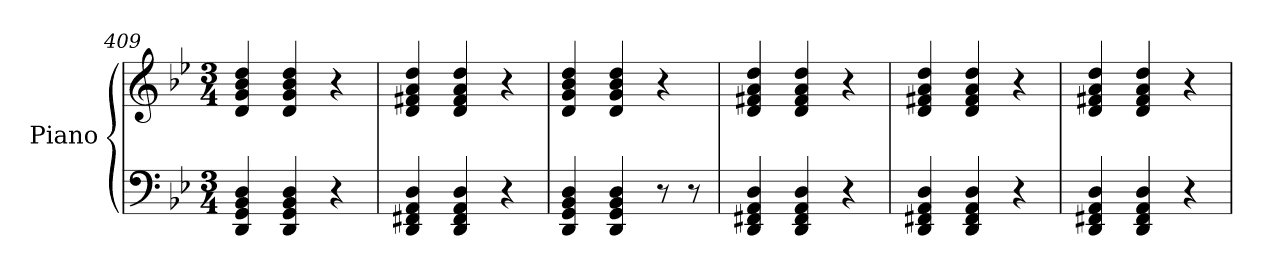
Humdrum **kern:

**kern	**kern
*part1	*part1
*staff2	*staff1
*I"Piano	*
*I'Pno	*
*clefF4	*clefG2
*k[b-e-]	*k[b-e-]
*B-:	*B-:
*M3/4	*M3/4
=409	=409
4DD/ 4GG/ 4BB-/ 4D/	4d/ 4g/ 4b-/ 4dd/
4DD/ 4GG/ 4BB-/ 4D/	4d/ 4g/ 4b-/ 4dd/
4r	4r
=410	=410
4DD/ 4FF#X/ 4AA/ 4D/	4d/ 4f#X/ 4a/ 4dd/
4DD/ 4FF#/ 4AA/ 4D/	4d/ 4f#/ 4a/ 4dd/
4r	4r
!!LO:LB:g=z
=411	=411
4DD/ 4GG/ 4BB-/ 4D/	4d/ 4g/ 4b-/ 4dd/
4DD/ 4GG/ 4BB-/ 4D/	4d/ 4g/ 4b-/ 4dd/
8r	4r
8r	.
=412	=412
4DD/ 4FF#X/ 4AA/ 4D/	4d/ 4f#X/ 4a/ 4dd/
4DD/ 4FF#/ 4AA/ 4D/	4d/ 4f#/ 4a/ 4dd/
4r	4r
=413	=413
4DD/ 4FF#X/ 4AA/ 4D/	4d/ 4f#X/ 4a/ 4dd/
4DD/ 4FF#/ 4AA/ 4D/	4d/ 4f#/ 4a/ 4dd/
4r	4r
=414	=414
4DD/ 4FF#X/ 4AA/ 4D/	4d/ 4f#X/ 4a/ 4dd/
4DD/ 4FF#/ 4AA/ 4D/	4d/ 4f#/ 4a/ 4dd/
4r	4r
=	=
*-	*-
